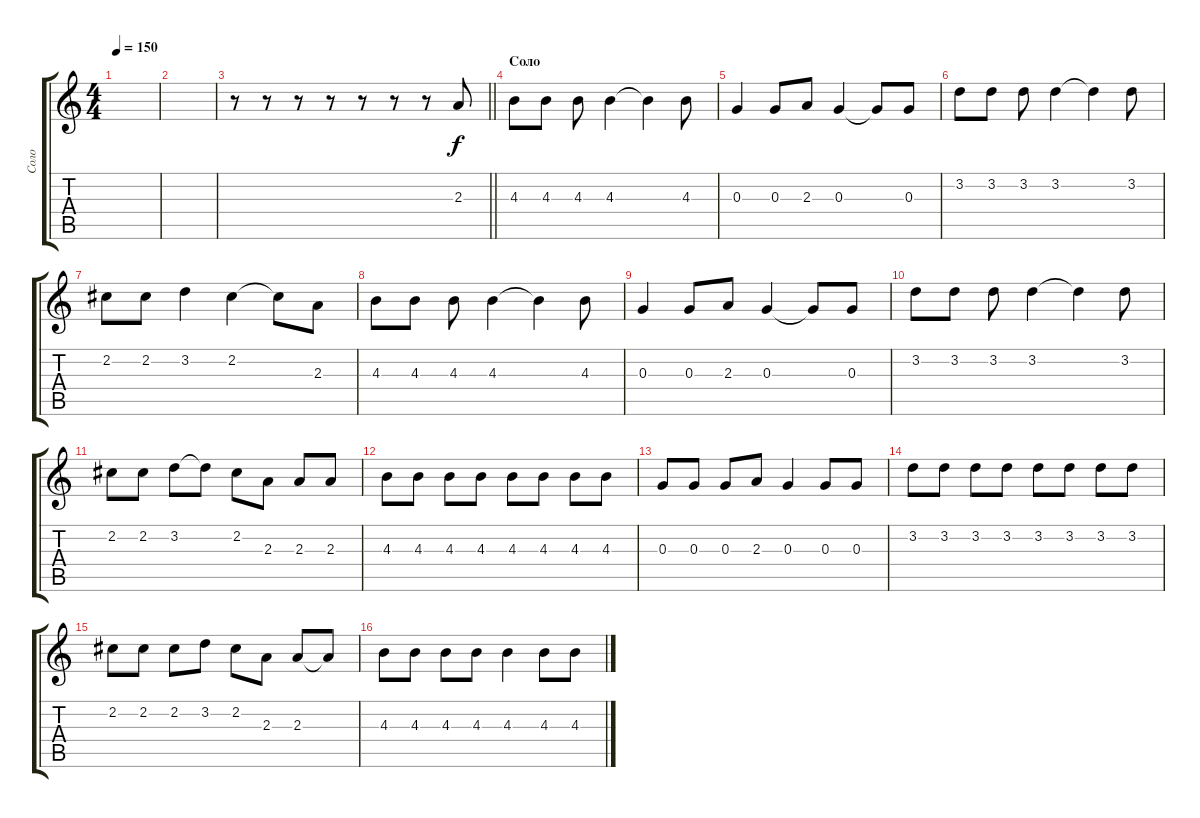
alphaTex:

\track ("Соло" "Соло") {instrument distortionguitar}
\staff {score tabs}
\tuning (E4 B3 G3 D3 A2 E2) {hide}
\ts (4 4)
\tempo 150
\clef g2
\ks c
|
|
\barLineRight lightlight
r.8 r.8 r.8 r.8 r.8 r.8 r.8 2.3.8 |
\section ("" "Соло")
4.3.8 4.3.8 4.3.8 4.3.4 4.3{t}.4 4.3.8 |
0.3.4 0.3.8 2.3.8 0.3.4 0.3{t}.8 0.3.8 |
3.2.8 3.2.8 3.2.8 3.2.4 3.2{t}.4 3.2.8 |
2.2.8 2.2.8 3.2.4 2.2.4 2.2{t}.8 2.3.8 |
4.3.8 4.3.8 4.3.8 4.3.4 4.3{t}.4 4.3.8 |
0.3.4 0.3.8 2.3.8 0.3.4 0.3{t}.8 0.3.8 |
3.2.8 3.2.8 3.2.8 3.2.4 3.2{t}.4 3.2.8 |
2.2.8 2.2.8 3.2.8 3.2{t}.8 2.2.8 2.3.8 2.3.8 2.3.8 |
4.3.8 4.3.8 4.3.8 4.3.8 4.3.8 4.3.8 4.3.8 4.3.8 |
0.3.8 0.3.8 0.3.8 2.3.8 0.3.4 0.3.8 0.3.8 |
3.2.8 3.2.8 3.2.8 3.2.8 3.2.8 3.2.8 3.2.8 3.2.8 |
2.2.8 2.2.8 2.2.8 3.2.8 2.2.8 2.3.8 2.3.8 2.3{t}.8 |
4.3.8 4.3.8 4.3.8 4.3.8 4.3.4 4.3.8 4.3.8
